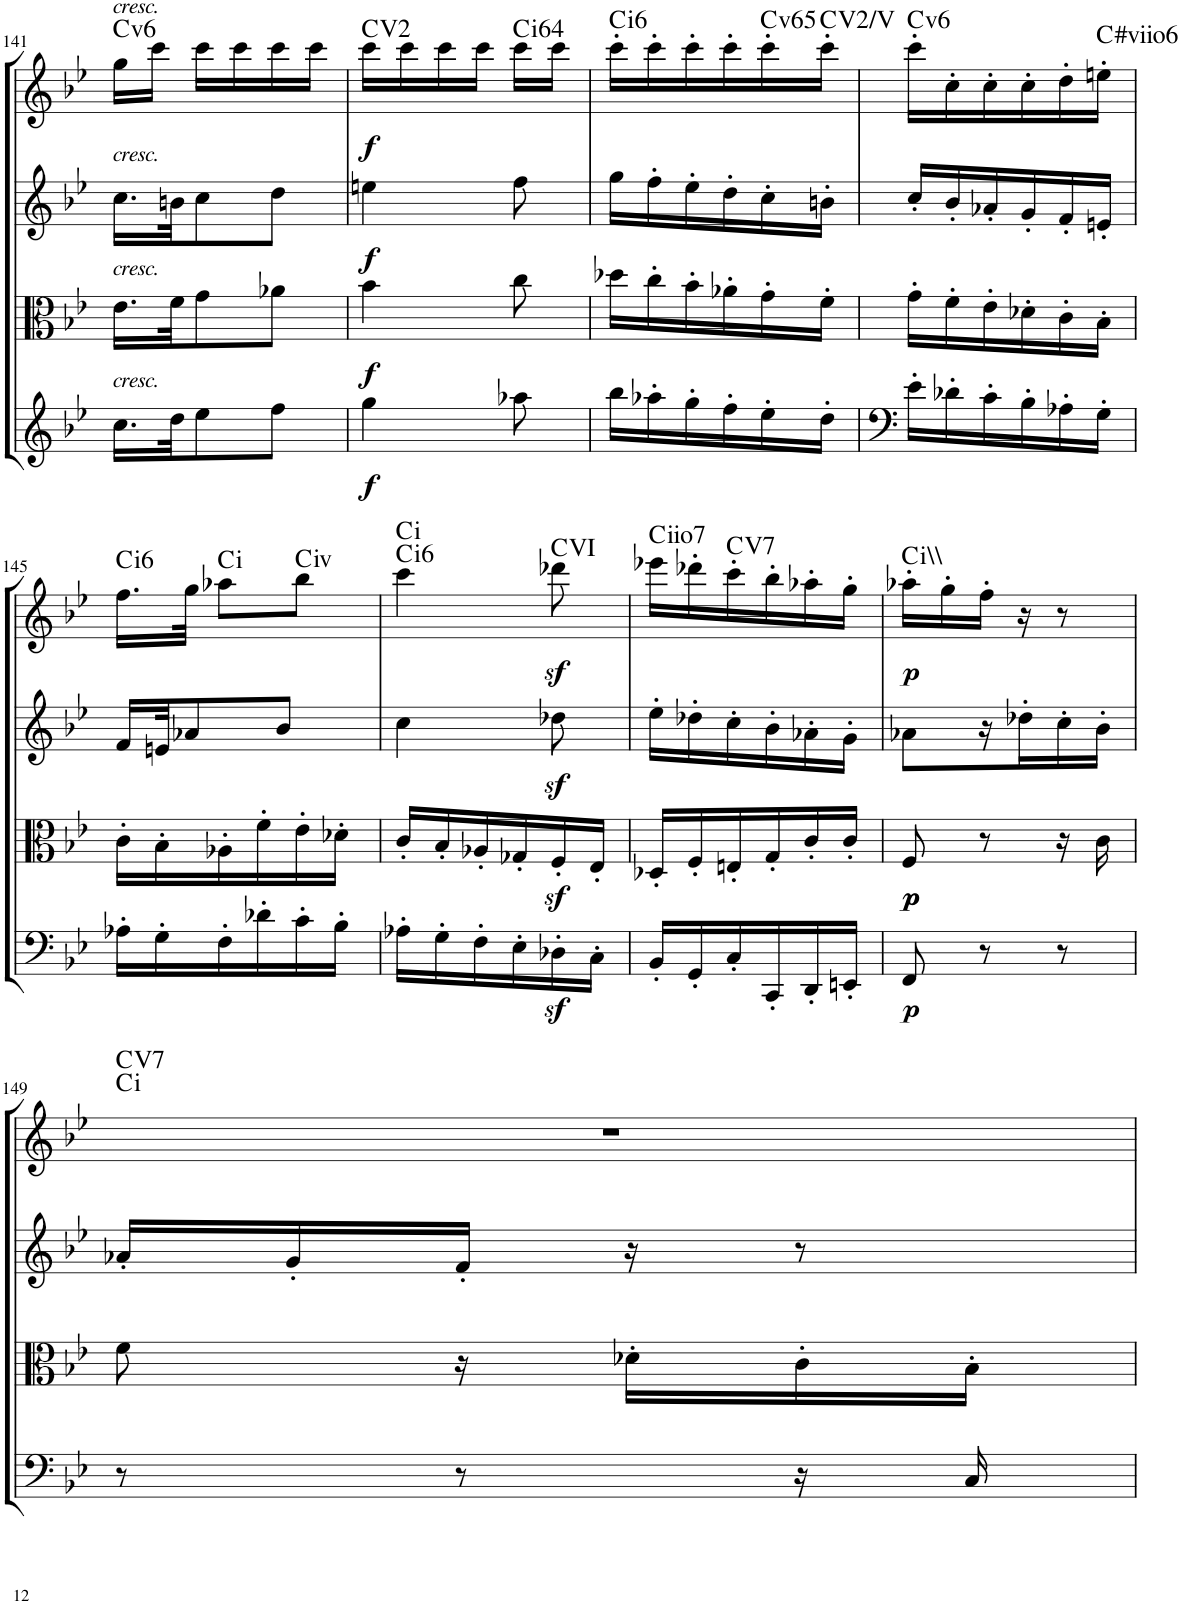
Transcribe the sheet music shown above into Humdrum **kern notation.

**kern	**dynam	**kern	**dynam	**kern	**dynam	**kern	**dynam	**harte
*part4	*part4	*part3	*part3	*part2	*part2	*part1	*part1	*part1
*staff4	*staff4	*staff3	*staff3	*staff2	*staff2	*staff1	*staff1	*
*I"Cello	*	*I"Viola	*	*I"2nd Violin	*	*I"1st Violin	*	*
*	*	*I'Vla	*	*I'Vln	*	*I'Vln	*	*
!!LO:PB:g=z
*clefG2	*	*clefC3	*	*clefG2	*	*clefG2	*	*
*k[b-e-]	*	*k[b-e-]	*	*k[b-e-]	*	*k[b-e-]	*	*
*B-:	*	*B-:	*	*B-:	*	*B-:	*	*
*M3/8	*	*M3/8	*	*M3/8	*	*M3/8	*	*
=141	=141	=141	=141	=141	=141	=141	=141	=141
!	!	!	!	!	!	!LO:TX:a:i:t=cresc.	!	!
!	!	!	!	!LO:TX:a:i:t=cresc.	!	!	!	!
!	!	!LO:TX:a:i:t=cresc.	!	!	!	!	!	!
!LO:TX:a:i:t=cresc.	!	!	!	!	!	!	!	!LO:H:kt=v
16.cc\LL	.	16.e-\LL	.	16.cc\LL	.	16gg\LL	.	.
.	.	.	.	.	.	16ccc\JJ	.	.
32dd\JK	.	32f\JK	.	32bn\JK	.	.	.	.
8ee-\	.	8g\	.	8cc\	.	16ccc\LL	.	.
.	.	.	.	.	.	16ccc\	.	.
8ff\J	.	8a-X\J	.	8dd\J	.	16ccc\	.	.
.	.	.	.	.	.	16ccc\JJ	.	.
=142	=142	=142	=142	=142	=142	=142	=142	=142
!	!LO:DY:b	!	!LO:DY:b	!	!LO:DY:b	!	!LO:DY:b	!
4gg\	f	4b-\	f	4een\	f	16ccc\LL	f	C:maj(2)
.	.	.	.	.	.	16ccc\	.	.
.	.	.	.	.	.	16ccc\	.	.
.	.	.	.	.	.	16ccc\JJ	.	.
!	!	!	!	!	!	!	!	!LO:H:kt=i
8aa-X\	.	8cc\	.	8ff\	.	16ccc\LL	.	.
.	.	.	.	.	.	16ccc\JJ	.	.
=143	=143	=143	=143	=143	=143	=143	=143	=143
!	!	!	!	!	!	!	!	!LO:H:kt=i
16bb-\LL	.	16dd-X\LL	.	16gg\LL	.	16ccc'\LL	.	.
16aa-X'\	.	16cc'\	.	16ff'\	.	16ccc'\	.	.
16gg'\	.	16b-'\	.	16ee-'\	.	16ccc'\	.	.
16ff'\	.	16a-X'\	.	16dd'\	.	16ccc'\	.	.
!	!	!	!	!	!	!	!	!LO:H:kt=v
16ee-'\	.	16g'\	.	16cc'\	.	16ccc'\	.	.
!	!	!	!	!	!	!	!	!LO:H:kt=V
16dd'\JJ	.	16f'\JJ	.	16bn'\JJ	.	16ccc'\JJ	.	.
=144	=144	=144	=144	=144	=144	=144	=144	=144
!	!	!	!	!	!	!	!	!LO:H:kt=v
16e-'\LL	.	16g'\LL	.	16cc'/LL	.	16ccc'\LL	.	.
16d-X'\	.	16f'\	.	16b-'/	.	16cc'\	.	.
16c'\	.	16e-'\	.	16a-X'/	.	16cc'\	.	.
16B-'\	.	16d-X'\	.	16g'/	.	16cc'\	.	.
16A-X'\	.	16c'\	.	16f'/	.	16dd'\	.	.
!	!	!	!	!	!	!	!	!LO:H:kt=#viio
16G'\JJ	.	16B-'\JJ	.	16en'/JJ	.	16een'\JJ	.	.
!!LO:LB:g=z
=145	=145	=145	=145	=145	=145	=145	=145	=145
!	!	!	!	!	!	!	!	!LO:H:kt=i
16A-X'\LL	.	16c'\LL	.	16f/LL	.	16.ff\LL	.	.
16G'\	.	16B-'\	.	32en/JK	.	.	.	.
.	.	.	.	8a-X/	.	32gg\JJk	.	.
!	!	!	!	!	!	!	!	!LO:H:kt=i
16F'\	.	16A-X'\	.	.	.	8aa-X\L	.	.
16d-X'\	.	16f'\	.	.	.	.	.	.
.	.	.	.	8b-/J	.	.	.	.
!	!	!	!	!	!	!	!	!LO:H:kt=iv
16c'\	.	16e-'\	.	.	.	8bb-\J	.	.
16B-'\JJ	.	16d-X'\JJ	.	.	.	.	.	.
.	.	.	.	32ryy	.	.	.	.
=146	=146	=146	=146	=146	=146	=146	=146	=146
!	!	!	!	!	!	!	!	!LO:H:n=1:kt=i
!	!	!	!	!	!	!	!	!LO:H:n=2:kt=i
16A-X'\LL	.	16c'/LL	.	4cc\	.	4ccc\	.	. .
16G'\	.	16B-'/	.	.	.	.	.	.
16F'\	.	16A-X'/	.	.	.	.	.	.
16E-'\	.	16G-X'/	.	.	.	.	.	.
16D-Xz<'\	.	16Fz<'/	.	8dd-Xz<\	.	8ddd-X\	.	C:maj
16C'\JJ	.	16E-'/JJ	.	.	.	.	.	.
=147	=147	=147	=147	=147	=147	=147	=147	=147
!	!	!	!	!	!	!	!	!LO:H:kt=iio
16BB-'/LL	.	16D-X'/LL	.	16ee-'\LL	.	16eee-X\LL	.	.
16GG'/	.	16F'/	.	16dd-X'\	.	16ddd-X'\	.	.
!	!	!	!	!	!	!	!	!LO:H:kt=7
16C'/	.	16En'/	.	16cc'\	.	16ccc'\	.	C:7
16CC'/	.	16G'/	.	16b-'\	.	16bb-'\	.	.
16DD'/	.	16c'/	.	16a-X'\	.	16aa-X'\	.	.
16EEn'/JJ	.	16c'/JJ	.	16g'\JJ	.	16gg'\JJ	.	.
=148	=148	=148	=148	=148	=148	=148	=148	=148
!	!LO:DY:b	!	!LO:DY:b	!	!	!	!	!
!	!	!	!LO:DY:n=1:b	!	!	!	!LO:DY:b	!LO:H:kt=i
8FF/	p	8F/	p p	8a-X\L	.	16aa-X'\LL	p	.
.	.	.	.	.	.	16gg'\	.	.
8r	.	8r	.	16r	.	16ff'\JJ	.	.
.	.	.	.	16dd-X'\	.	16r	.	.
8r	.	16r	.	16cc'\	.	8r	.	.
.	.	16c\	.	16b-'\JJ	.	.	.	.
!!LO:LB:g=z
=149	=149	=149	=149	=149	=149	=149	=149	=149
!	!	!	!	!	!	!	!	!LO:H:n=1:kt=i
!	!	!	!	!	!	!	!	!LO:H:n=2:kt=7
8r	.	8f\	.	16a-X'/LL	.	4.r	.	. C:7
.	.	.	.	16g'/	.	.	.	.
8r	.	16r	.	16f'/JJ	.	.	.	.
.	.	16d-X'\LL	.	16r	.	.	.	.
16r	.	16c'\	.	8r	.	.	.	.
16C/	.	16B-'\JJ	.	.	.	.	.	.
=	=	=	=	=	=	=	=	=
*-	*-	*-	*-	*-	*-	*-	*-	*-
